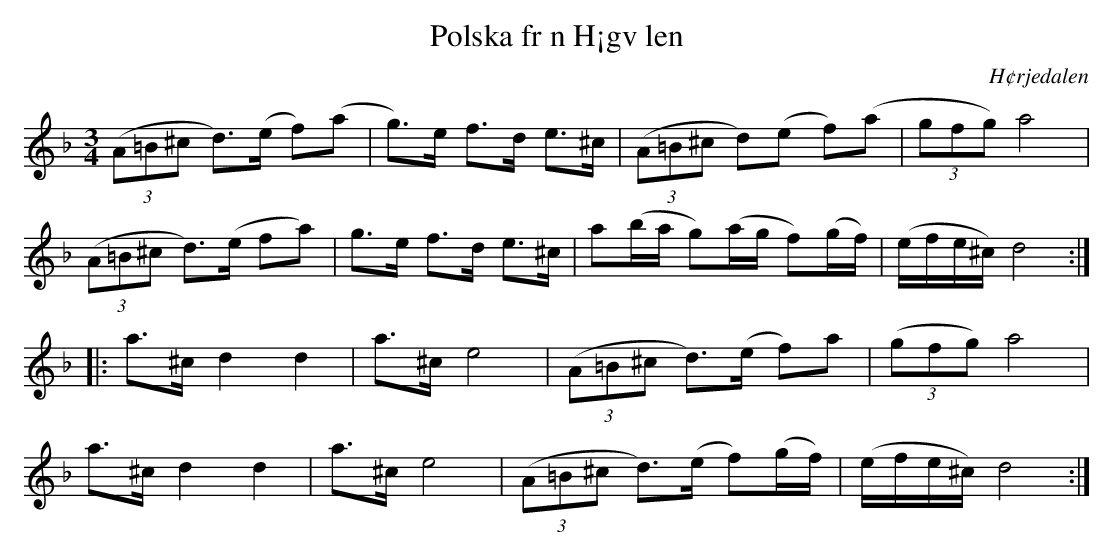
X:1
T:Polska fr n H¡gv len
O:H¢rjedalen
M:3/4
L:1/8
K:Dm
((3A=B^c d>)(e f)(a|g>)e f>d e>^c|((3A=B^c d)(e f)(a|(3gfg)a4|!
((3A=B^c d>)(e fa)|g>e f>d e>^c|a(b/a/ g)(a/g/ f)(g/f/)|(e/f/e/^c/) d4::!
a>^c d2d2|a>^ce4|((3A=B^c d>)(e f)a|((3gfg)a4,|!
a>^c d2d2|a>^ce4|((3A=B^c d>)(e f)(g/f/)|(e/f/e/^c/) d4:|]
